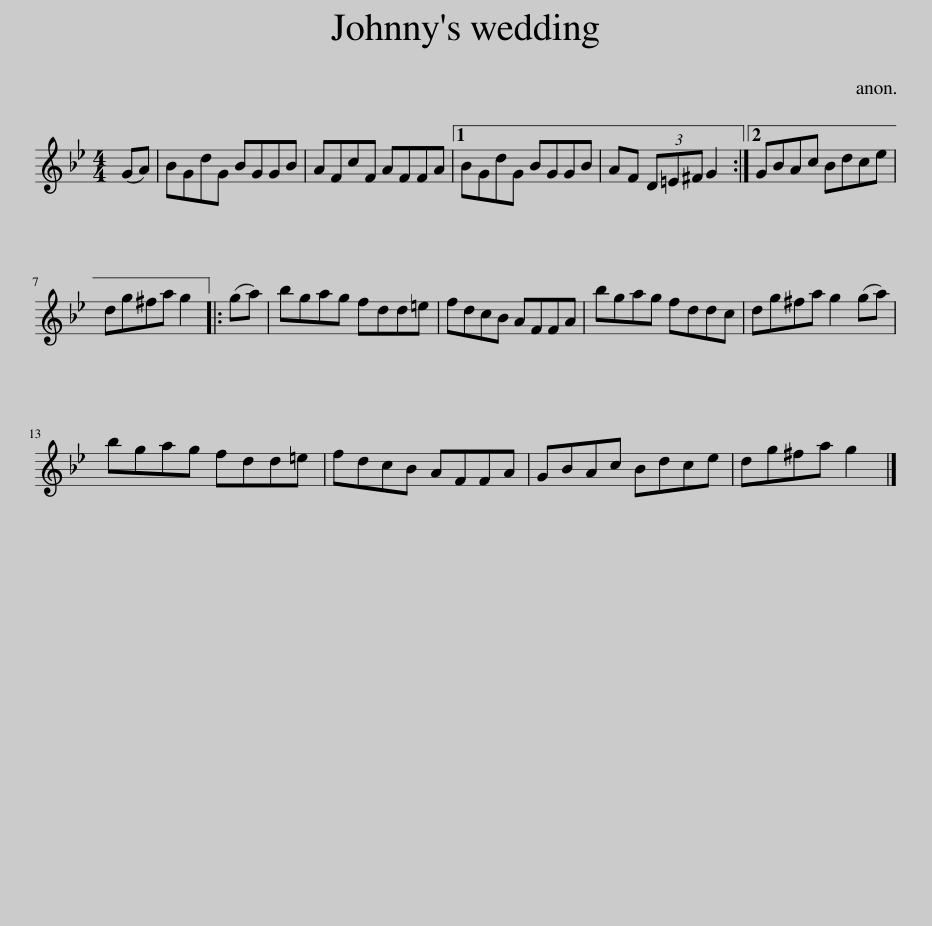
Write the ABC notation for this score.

X:1
L:1/8
M:4/4
I:linebreak $
K:Gmin
V:1 treble
V:1
 (GA) | BGdG BGGB | AFcF AFFA |1 BGdG BGGB | AF (3D=E^F G2 :|2 %5
 GBAc Bdce |$ dg^fa g2 |: (ga) | bgag fdd=e | fdcB AFFA | %10
 bgag fddc | dg^fa g2 (ga) |$ bgag fdd=e | fdcB AFFA | GBAc Bdce | %15
 dg^fa g2 |] %16
